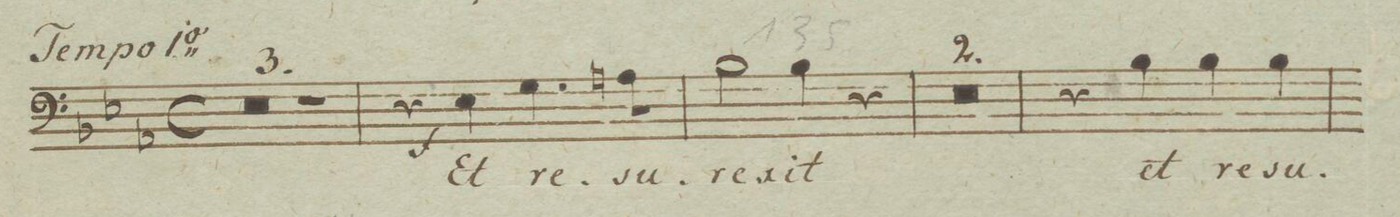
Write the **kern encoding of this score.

**kern	**text	**dynam
*I"Basso	*	*
*clefF4	*	*
*k[b-e-a-]	*	*
*met(c)	*	*
*M4/4	*	*
0r	.	.
=128	=128	=128
=129	=129	=129
1r	.	.
=130	=130	=130
4r	.	f
4E-\	Et	.
4.G\	re-	.
8An\	-su-	.
=131	=131	=131
2B-\	-re-	.
4B-\	-xit	.
4r	.	.
=132	=132	=132
0r	.	.
=133	=133	=133
=134	=134	=134
4r	.	.
4B-\	et	.
4B-\	re-	.
4B-\	-su-	.
=135	=135	=135
*-	*-	*-
